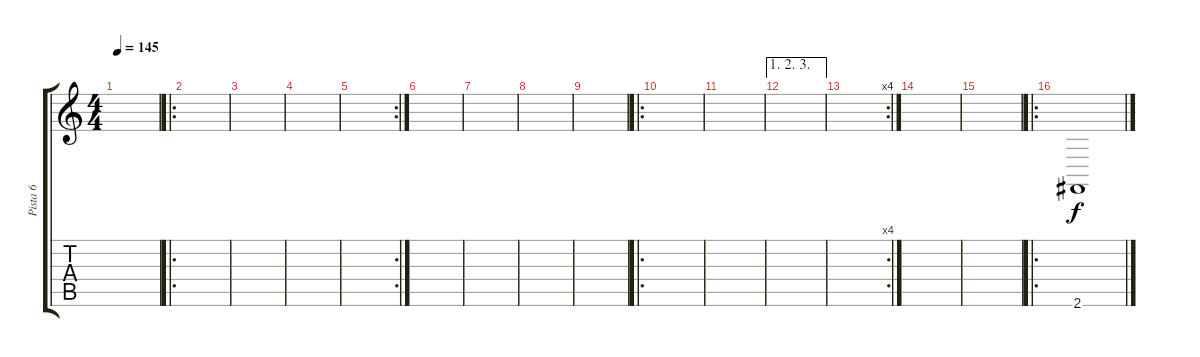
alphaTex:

\track ("Pista 6" "Pista 6") {instrument fx2soundtrack}
\staff {score tabs}
\tuning (E4 B3 G3 D3 A2 E2) {hide}
\ts (4 4)
\tempo 145
\clef g2
\ks c
|
\ro
|
|
|
\rc 2
|
|
|
|
|
\ro
|
|
\ae (1 2 3)
|
\rc 4
|
|
|
\ro
2.6.1
